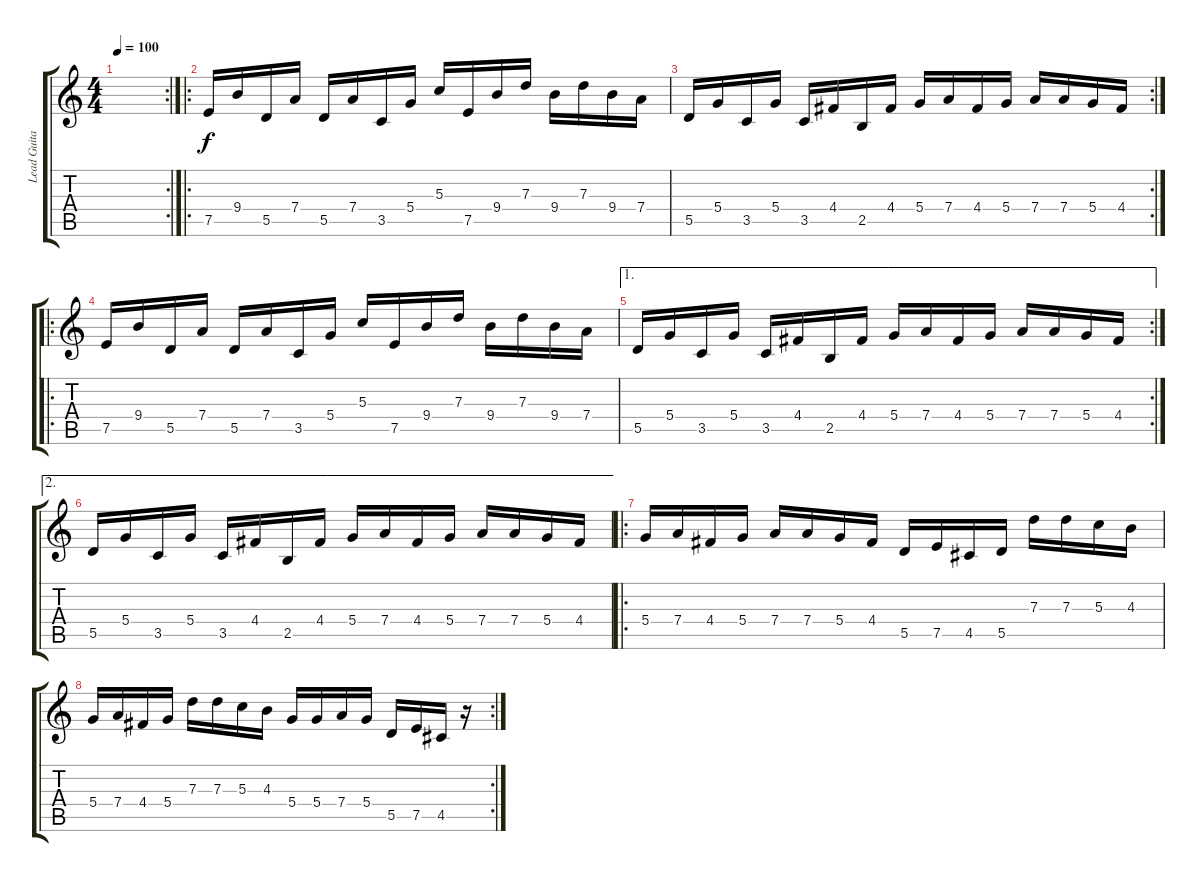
\track ("Lead Guitar" "Lead Guita") {instrument distortionguitar}
\staff {score tabs}
\tuning (E4 B3 G3 D3 A2 E2) {hide}
\rc 2
\ts (4 4)
\tempo 100
\clef g2
\ks c
|
\ro
7.5.16 9.4.16 5.5.16 7.4.16 5.5.16 7.4.16 3.5.16 5.4.16 5.3.16 7.5.16 9.4.16 7.3.16 9.4.16 7.3.16 9.4.16 7.4.16 |
\rc 2
5.5.16 5.4.16 3.5.16 5.4.16 3.5.16 4.4.16 2.5.16 4.4.16 5.4.16 7.4.16 4.4.16 5.4.16 7.4.16 7.4.16 5.4.16 4.4.16 |
\ro
7.5.16 9.4.16 5.5.16 7.4.16 5.5.16 7.4.16 3.5.16 5.4.16 5.3.16 7.5.16 9.4.16 7.3.16 9.4.16 7.3.16 9.4.16 7.4.16 |
\ae 1
\rc 2
5.5.16 5.4.16 3.5.16 5.4.16 3.5.16 4.4.16 2.5.16 4.4.16 5.4.16 7.4.16 4.4.16 5.4.16 7.4.16 7.4.16 5.4.16 4.4.16 |
\ae 2
5.5.16 5.4.16 3.5.16 5.4.16 3.5.16 4.4.16 2.5.16 4.4.16 5.4.16 7.4.16 4.4.16 5.4.16 7.4.16 7.4.16 5.4.16 4.4.16 |
\ro
5.4.16 7.4.16 4.4.16 5.4.16 7.4.16 7.4.16 5.4.16 4.4.16 5.5.16 7.5.16 4.5.16 5.5.16 7.3.16 7.3.16 5.3.16 4.3.16 |
\rc 2
5.4.16 7.4.16 4.4.16 5.4.16 7.3.16 7.3.16 5.3.16 4.3.16 5.4.16 5.4.16 7.4.16 5.4.16 5.5.16 7.5.16 4.5.16 r.16
